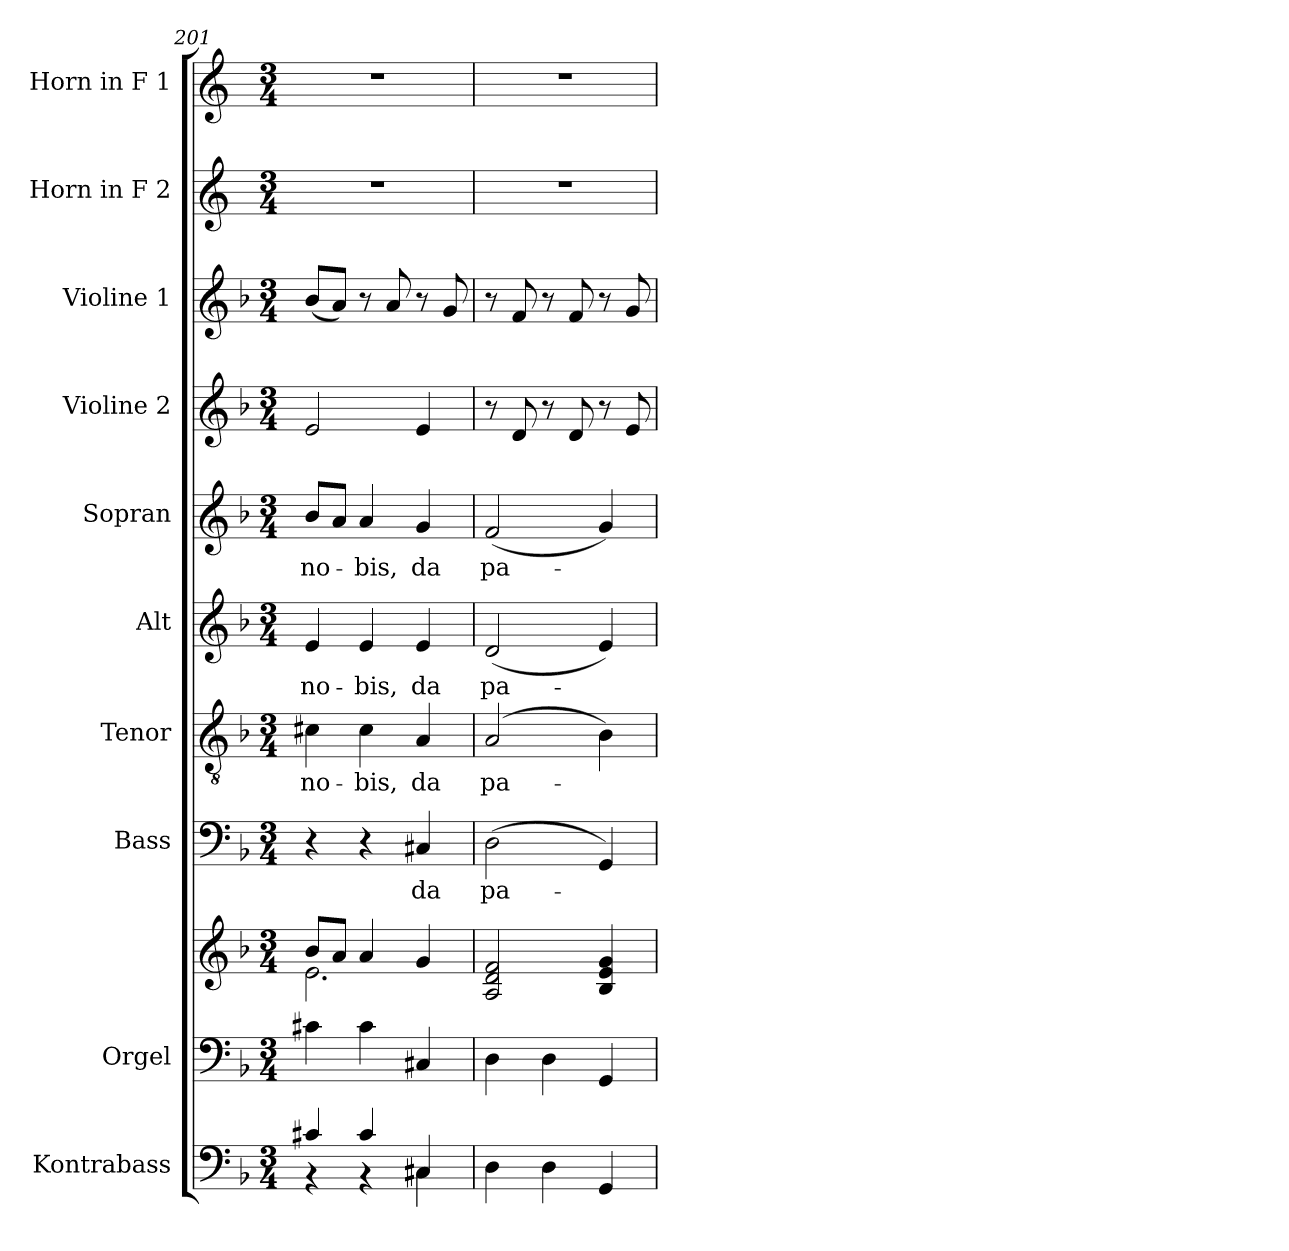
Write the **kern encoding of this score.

**kern	**kern	**kern	**kern	**text	**kern	**text	**kern	**text	**kern	**text	**kern	**kern	**kern	**kern
*part10	*part9	*part9	*part8	*part8	*part7	*part7	*part6	*part6	*part5	*part5	*part4	*part3	*part2	*part1
*staff11	*staff10	*staff9	*staff8	*staff8	*staff7	*staff7	*staff6	*staff6	*staff5	*staff5	*staff4	*staff3	*staff2	*staff1
*I"Kontrabass	*I"Orgel	*	*I"Bass	*	*I"Tenor	*	*I"Alt	*	*I"Sopran	*	*I"Violine 2	*I"Violine 1	*I"Horn in F 2	*I"Horn in F 1
*I'Kb.	*	*	*I'B.	*	*I'T.	*	*I'A.	*	*I'S.	*	*I'Vl. 2	*I'Vl. 1	*	*
*clefF4	*clefF4	*clefG2	*clefF4	*	*clefGv2	*	*clefG2	*	*clefG2	*	*clefG2	*clefG2	*clefG2	*clefG2
*ITrd7c12	*	*	*	*	*	*	*	*	*	*	*	*	*ITrd4c7	*ITrd4c7
*k[b-]	*k[b-]	*k[b-]	*k[b-]	*	*k[b-]	*	*k[b-]	*	*k[b-]	*	*k[b-]	*k[b-]	*k[b-]	*k[b-]
*F:	*F:	*F:	*F:	*	*F:	*	*F:	*	*F:	*	*F:	*F:	*F:	*F:
*M3/4	*M3/4	*M3/4	*M3/4	*	*M3/4	*	*M3/4	*	*M3/4	*	*M3/4	*M3/4	*M3/4	*M3/4
=201	=201	=201	=201	=201	=201	=201	=201	=201	=201	=201	=201	=201	=201	=201
*^	*	*^	*	*	*	*	*	*	*	*	*	*	*	*
!	!	!	!	!	!	!	!	!LO:LY:b	!	!LO:LY:b	!	!LO:LY:b	!	!	!	!
4C#X/	4rBB	4c#X\	8b-/L	2.e\	4r	.	4c#X\	no-	4e/	no-	8b-/L	no-	2e/	(<8b-/L	2.r	2.r
.	.	.	8a/J	.	.	.	.	.	.	.	8a/J	.	.	8a/J)	.	.
!	!	!	!	!	!	!	!	!LO:LY:b	!	!LO:LY:b	!	!LO:LY:b	!	!	!	!
4C#/	4rBB	4c#\	4a/	.	4r	.	4c#\	-bis,	4e/	-bis,	4a/	-bis,	.	8r	.	.
.	.	.	.	.	.	.	.	.	.	.	.	.	.	8a/	.	.
!	!	!	!	!	!	!LO:LY:b	!	!LO:LY:b	!	!LO:LY:b	!	!LO:LY:b	!	!	!	!
4CC#X/	4CC#X\	4C#X/	4g/	.	4C#X/	da	4A/	da	4e/	da	4g/	da	4e/	8r	.	.
.	.	.	.	.	.	.	.	.	.	.	.	.	.	8g/	.	.
*v	*v	*	*v	*v	*	*	*	*	*	*	*	*	*	*	*	*
=202	=202	=202	=202	=202	=202	=202	=202	=202	=202	=202	=202	=202	=202	=202
!	!	!	!	!LO:LY:b	!	!LO:LY:b	!	!LO:LY:b	!	!LO:LY:b	!	!	!	!
4DD\	4D\	2A/ 2d/ 2f/	(>2D\	pa-	(2A/	pa-	(<2d/	pa-	(<2f/	pa-	8r	8r	2.r	2.r
.	.	.	.	.	.	.	.	.	.	.	8d/	8f/	.	.
4DD\	4D\	.	.	.	.	.	.	.	.	.	8r	8r	.	.
.	.	.	.	.	.	.	.	.	.	.	8d/	8f/	.	.
4GGG/	4GG/	4B-/ 4e/ 4g/	4GG/)	.	4B-\)	.	4e/)	.	4g/)	.	8r	8r	.	.
.	.	.	.	.	.	.	.	.	.	.	8e/	8g/	.	.
=	=	=	=	=	=	=	=	=	=	=	=	=	=	=
*-	*-	*-	*-	*-	*-	*-	*-	*-	*-	*-	*-	*-	*-	*-
